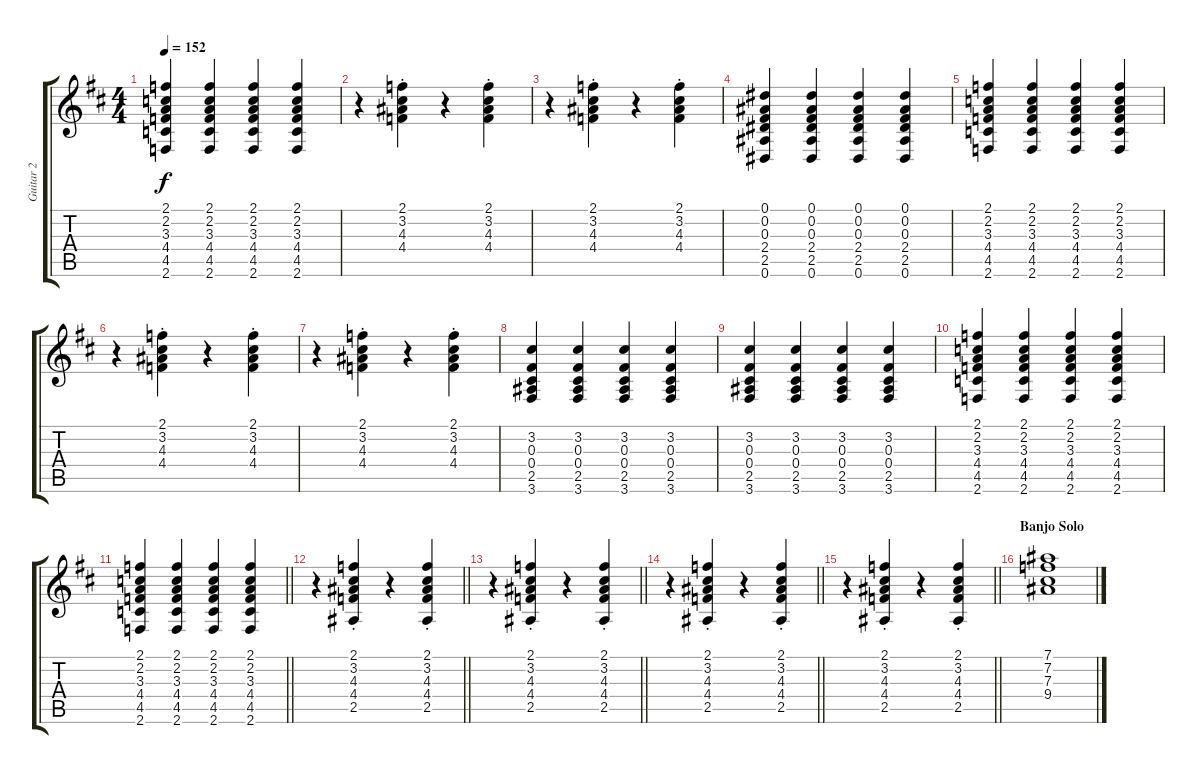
\track ("Guitar 2" "Guitar 2") {instrument electricguitarclean}
\staff {score tabs}
\tuning (Eb4 Bb3 Gb3 Db3 Ab2 Eb2) {hide}
\ts (4 4)
\tempo 152
\clef g2
\ks d
(2.1 2.2 3.3 4.4 4.5 2.6).4{dy f} (2.1 2.2 3.3 4.4 4.5 2.6).4 (2.1 2.2 3.3 4.4 4.5 2.6).4 (2.1 2.2 3.3 4.4 4.5 2.6).4 |
r.4 (2.1{st} 3.2{st} 4.3{st} 4.4{st}).4 r.4 (2.1{st} 3.2{st} 4.3{st} 4.4{st}).4 |
r.4 (2.1{st} 3.2{st} 4.3{st} 4.4{st}).4 r.4 (2.1{st} 3.2{st} 4.3{st} 4.4{st}).4 |
(0.1 0.2 0.3 2.4 2.5 0.6).4 (0.1 0.2 0.3 2.4 2.5 0.6).4 (0.1 0.2 0.3 2.4 2.5 0.6).4 (0.1 0.2 0.3 2.4 2.5 0.6).4 |
(2.1 2.2 3.3 4.4 4.5 2.6).4 (2.1 2.2 3.3 4.4 4.5 2.6).4 (2.1 2.2 3.3 4.4 4.5 2.6).4 (2.1 2.2 3.3 4.4 4.5 2.6).4 |
r.4 (2.1{st} 3.2{st} 4.3{st} 4.4{st}).4 r.4 (2.1{st} 3.2{st} 4.3{st} 4.4{st}).4 |
r.4 (2.1{st} 3.2{st} 4.3{st} 4.4{st}).4 r.4 (2.1{st} 3.2{st} 4.3{st} 4.4{st}).4 |
(3.2 0.3 0.4 2.5 3.6).4 (3.2 0.3 0.4 2.5 3.6).4 (3.2 0.3 0.4 2.5 3.6).4 (3.2 0.3 0.4 2.5 3.6).4 |
(3.2 0.3 0.4 2.5 3.6).4 (3.2 0.3 0.4 2.5 3.6).4 (3.2 0.3 0.4 2.5 3.6).4 (3.2 0.3 0.4 2.5 3.6).4 |
(2.1 2.2 3.3 4.4 4.5 2.6).4 (2.1 2.2 3.3 4.4 4.5 2.6).4 (2.1 2.2 3.3 4.4 4.5 2.6).4 (2.1 2.2 3.3 4.4 4.5 2.6).4 |
\barLineRight lightlight
(2.1 2.2 3.3 4.4 4.5 2.6).4 (2.1 2.2 3.3 4.4 4.5 2.6).4 (2.1 2.2 3.3 4.4 4.5 2.6).4 (2.1 2.2 3.3 4.4 4.5 2.6).4 |
\barLineRight lightlight
r.4 (2.1{st} 3.2{st} 4.3{st} 4.4{st} 2.5{st}).4 r.4 (2.1{st} 3.2{st} 4.3{st} 4.4{st} 2.5{st}).4 |
\barLineRight lightlight
r.4 (2.1{st} 3.2{st} 4.3{st} 4.4{st} 2.5{st}).4 r.4 (2.1{st} 3.2{st} 4.3{st} 4.4{st} 2.5{st}).4 |
\barLineRight lightlight
r.4 (2.1{st} 3.2{st} 4.3{st} 4.4{st} 2.5{st}).4 r.4 (2.1{st} 3.2{st} 4.3{st} 4.4{st} 2.5{st}).4 |
\barLineRight lightlight
r.4 (2.1{st} 3.2{st} 4.3{st} 4.4{st} 2.5{st}).4 r.4 (2.1{st} 3.2{st} 4.3{st} 4.4{st} 2.5{st}).4 |
\section ("" "Banjo Solo")
(7.1 7.2 7.3 9.4).1
